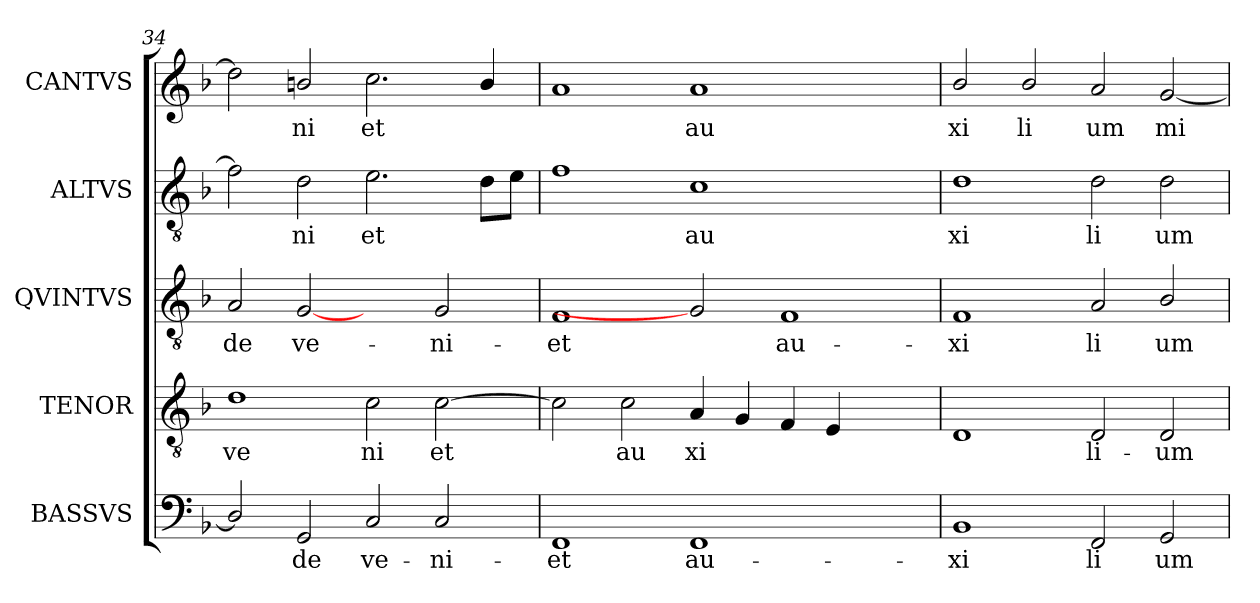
**kern	**text	**kern	**text	**kern	**text	**kern	**text	**kern	**text
*part5	*part5	*part4	*part4	*part3	*part3	*part2	*part2	*part1	*part1
*staff5	*staff5	*staff4	*staff4	*staff3	*staff3	*staff2	*staff2	*staff1	*staff1
*I"BASSVS	*	*I"TENOR	*	*I"QVINTVS	*	*I"ALTVS	*	*I"CANTVS	*
*clefF4	*	*clefGv2	*	*clefGv2	*	*clefGv2	*	*clefG2	*
*ITrd-3c-5	*	*ITrd-3c-5	*	*ITrd-3c-5	*	*ITrd-3c-5	*	*	*
*k[b-e-]	*	*k[b-e-]	*	*k[b-e-]	*	*k[b-e-]	*	*k[b-]	*
*B-:	*	*B-:	*	*B-:	*	*B-:	*	*F:	*
=34	=34	=34	=34	=34	=34	=34	=34	=34	=34
!	!LO:LY:b:cj	!	!LO:LY:b:cj	!	!LO:LY:b:cj	!	!LO:LY:b:cj	!	!LO:LY:b:cj
2G/]	--	1g	ve	2d/	-de	2b-\]	.	2dd\]	.
!	!LO:LY:b:cj	!	!	!	!LO:LY:b:cj	!	!LO:LY:b:cj	!	!LO:LY:b:cj
2C/	-de	.	.	[2c	ve-	2g\	ni	2bn/	ni
!	!LO:LY:b:cj	!	!LO:LY:b:cj	!	!	!	!LO:LY:b:cj	!	!LO:LY:b:cj
2F/	ve-	2f\	ni	2ryy	.	2.a\	et	2.cc\	et
!	!LO:LY:b:cj	!	!LO:LY:b:cj	!	!LO:LY:b:cj	!	!	!	!
2F/	-ni-	[>2f\	et	2c/	-ni-	.	.	.	.
!	!	!	!	!	!	!	!LO:LY:b:cj	!	!LO:LY:b:cj
.	.	.	.	.	.	8g\L	.	4b/	.
!	!	!	!	!	!	!	!LO:LY:b:cj	!	!
.	.	.	.	.	.	8a\J	.	.	.
=35	=35	=35	=35	=35	=35	=35	=35	=35	=35
!	!LO:LY:b:cj	!	!LO:LY:b:cj	!	!LO:LY:b:cj	!	!LO:LY:b:cj	!	!LO:LY:b:cj
1BB-	-et	2f\]	.	1B-	-et	1b-	.	1a	.
!	!	!	!LO:LY:b:cj	!	!	!	!	!	!
.	.	2f\	au	.	.	.	.	.	.
!	!LO:LY:b:cj	!	!LO:LY:b:cj	!	!	!	!LO:LY:b:cj	!	!LO:LY:b:cj
1BB-	au-	4d/	xi	2c]	.	1f	au	1a	au
!	!	!	!LO:LY:b:cj	!	!	!	!	!	!
.	.	4c/	.	.	.	.	.	.	.
!	!	!	!LO:LY:b:cj	!	!LO:LY:b:cj	!	!	!	!
.	.	4B-/	.	1B-	au-	.	.	.	.
!	!	!	!LO:LY:b:cj	!	!	!	!	!	!
.	.	4A/	.	.	.	.	.	.	.
2ryy	.	2ryy	.	.	.	2ryy	.	2ryy	.
!!LO:PB:g=z
=36	=36	=36	=36	=36	=36	=36	=36	=36	=36
!	!LO:LY:b:cj	!	!LO:LY:b:cj	!	!LO:LY:b:cj	!	!LO:LY:b:cj	!	!LO:LY:b:cj
1E-	-xi	1G	.	1B-	-xi	1g	xi	2b-/	xi
!	!	!	!	!	!	!	!	!	!LO:LY:b:cj
.	.	.	.	.	.	.	.	2b-/	li
!	!LO:LY:b:cj	!	!LO:LY:b:cj	!	!LO:LY:b:cj	!	!LO:LY:b:cj	!	!LO:LY:b:cj
2BB-/	li	2G/	li-	2d/	li	2g\	li	2a/	um
!	!LO:LY:b:cj	!	!LO:LY:b:cj	!	!LO:LY:b:cj	!	!LO:LY:b:cj	!	!LO:LY:b:cj
2C/	um	2G/	-um	2e-/	um	2g\	um	[<2g/	mi
=	=	=	=	=	=	=	=	=	=
*-	*-	*-	*-	*-	*-	*-	*-	*-	*-
